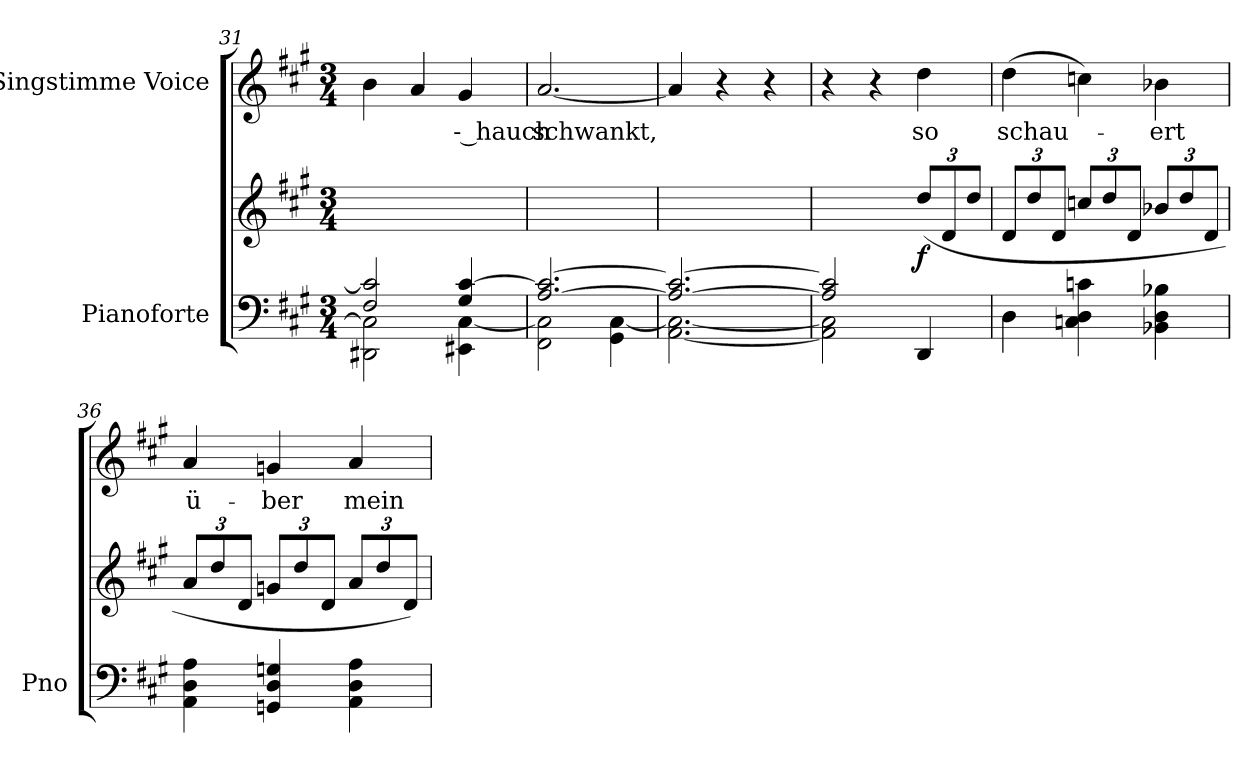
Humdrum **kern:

**kern	**kern	**dynam	**kern	**text
*part2	*part2	*part2	*part1	*part1
*staff3	*staff2	*staff2/3	*staff1	*staff1
*I"Pianoforte	*	*	*I"Singstimme Voice	*
*I'Pno	*	*	*	*
*clefF4	*clefG2	*	*clefG2	*
*k[f#c#g#]	*k[f#c#g#]	*	*k[f#c#g#]	*
*M3/4	*M3/4	*	*M3/4	*
=31	=31	=31	=31	=31
*^	*	*	*	*
2F#/ 2c#/]	2DD#X\ 2C#\]	2.ryy	.	4b\	.
.	.	.	.	4a/	.
!	!	!	!	!	!LO:LY:b
4G#/ [4c#/	4EE#X\ [<4C#\	.	.	4g#/	-- hauch
!!LO:PB:g=z
=32	=32	=32	=32	=32	=32
!	!	!	!	!	!LO:LY:b
[>2.A/ 2.c#/_	2FF#\ 2C#\]	2.ryy	.	[2.a/	schwankt,
.	4GG#\ [<4C#\	.	.	.	.
=33	=33	=33	=33	=33	=33
2.A/_ 2.c#/_	[2.AA\ 2.C#\_	2.ryy	.	4a/]	.
.	.	.	.	4r	.
.	.	.	.	4r	.
=34	=34	=34	=34	=34	=34
2A/] 2c#/]	2AA\] 2C#\]	2ryy	.	4r	.
.	.	.	.	4r	.
*	*	*Xbrackettup	*	*	*
!	!	!	!LO:DY:b	!	!LO:LY:b
4ryy	4DD/	(<12dd/L	f	4dd\	so
.	.	12d/	.	.	.
.	.	12dd/J	.	.	.
*v	*v	*	*	*	*
=35	=35	=35	=35	=35
!	!	!	!	!LO:LY:b
4D\	12d/L	.	(>4dd\	schau-
.	12dd/	.	.	.
.	12d/J	.	.	.
4Cn\ 4D\ 4cn\	12ccn/L	.	4ccn\)	.
.	12dd/	.	.	.
.	12d/J	.	.	.
!	!	!	!	!LO:LY:b
4BB-X\ 4D\ 4B-X\	12b-X/L	.	4b-X\	-ert
.	12dd/	.	.	.
.	12d/J	.	.	.
=36	=36	=36	=36	=36
!	!	!	!	!LO:LY:b
4AA\ 4D\ 4A\	12a/L	.	4a/	ü-
.	12dd/	.	.	.
.	12d/J	.	.	.
!	!	!	!	!LO:LY:b
4GGn/ 4D/ 4Gn/	12gn/L	.	4gn/	-ber
.	12dd/	.	.	.
.	12d/J	.	.	.
!	!	!	!	!LO:LY:b
4AA\ 4D\ 4A\	12a/L	.	4a/	mein
.	12dd/	.	.	.
.	12d/J)	.	.	.
=	=	=	=	=
*-	*-	*-	*-	*-
